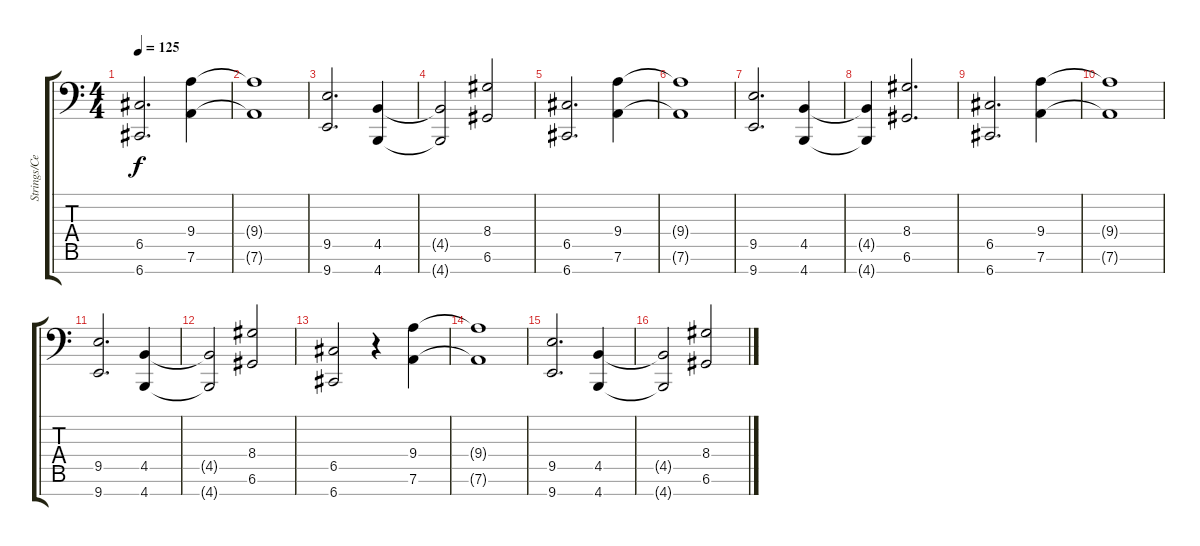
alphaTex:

\track ("Strings/Cello" "Strings/Ce") {instrument stringensemble1}
\staff {score tabs}
\tuning (D4 A3 F3 C3 G2 D2 G1) {hide}
\ts (4 4)
\tempo 125
\clef f4
\ks c
(6.5 6.7).2{d dy f} (9.4 7.6).4 |
(9.4{t} 7.6{t}).1 |
(9.5 9.7).2{d} (4.5 4.7).4 |
(4.5{t} 4.7{t}).2 (8.4 6.6).2 |
(6.5 6.7).2{d} (9.4 7.6).4 |
(9.4{t} 7.6{t}).1 |
(9.5 9.7).2{d} (4.5 4.7).4 |
(4.5{t} 4.7{t}).4 (8.4 6.6).2{d} |
(6.5 6.7).2{d} (9.4 7.6).4 |
(9.4{t} 7.6{t}).1 |
(9.5 9.7).2{d} (4.5 4.7).4 |
(4.5{t} 4.7{t}).2 (8.4 6.6).2 |
(6.5 6.7).2 r.4 (9.4 7.6).4 |
(9.4{t} 7.6{t}).1 |
(9.5 9.7).2{d} (4.5 4.7).4 |
(4.5{t} 4.7{t}).2 (8.4 6.6).2
